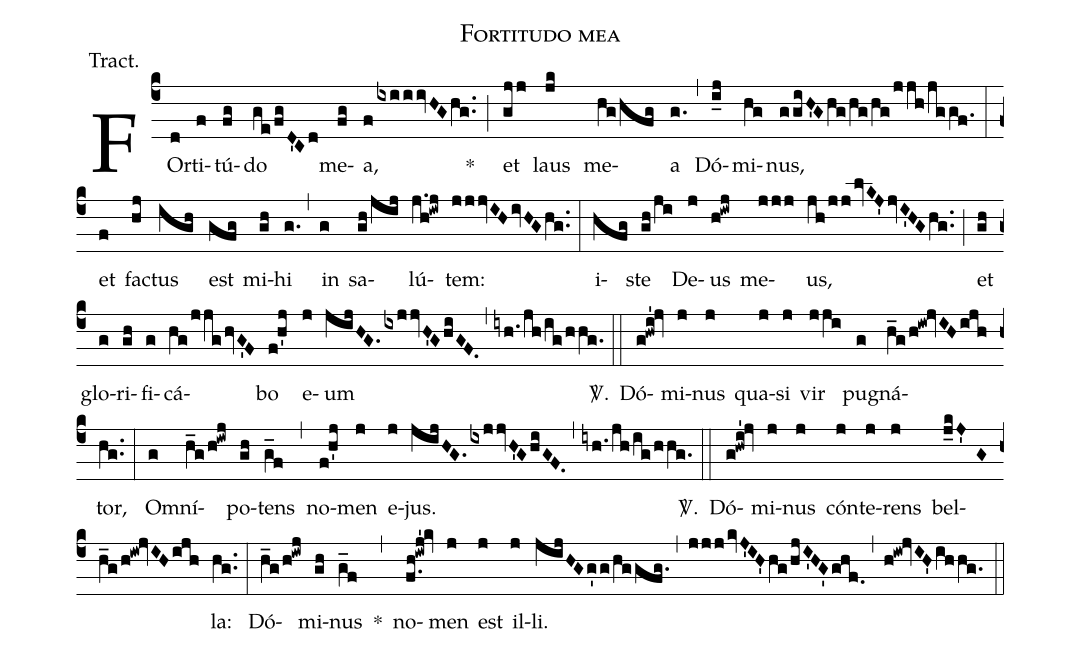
name:Fortitudo mea;
annotation:Tract.;
mode:8;
office-part:Tract;
%%
(c4) FOr(d)ti(f)tú(fg)do(ge/fgD'Cd) me(fg)a,(fixiiivHG/hg..) *(;) et(gjj) laus(jk) me(hg/hfg)a(g.) (,) Dó(i_j)mi(hg)nus,(ggiH'G/hg/hg/hg/jjh/jggf.) (:) et(f) fac(hj)tus(igh) est(gfg) mi(gh)hi(g.) (,) in(g) sa(gh/jij)lú(j.h!iwj)tem:(jjjvIH/ivHG/hg..) (:) i(hfg)ste(gh/ji) De(j)us(h!iwj) me(jjj)us,(jh/jj/lvKJ'/jvI'HG/hg..) (;) et(gh) glo(g)ri(gh)fi(g)cá(hg/jjg/hvG'F)bo(f!h'j) e(j)um(jijHG./ixjjvH'G/hiGF.) (,) (iyh./jh/ig/hhg.) <sp>V/</sp>.(::) Dó(g!hwi'!jv)mi(j)nus(j) qua(j)si(j) vir(jji) pu(g)gná(h_g/h!iw!jvIH/ijh)tor,(hg..) (:) Om(g)ní(h_g/h!iwj)po(gh)tens(g_f) (,) no(f!h'j)men(j) e(j)jus.(jijHG./ixjjvH'G/hiGF.) (,) (iyh./jh/ig/hhg.) <sp>V/</sp>.(::) Dó(g!hwi'!jv)mi(j)nus(j) cón(j)te(j)rens(j) bel(j_kJ'G/h_g/h!iw!jvIH/ijh)la:(hg..) (:) Dó(h_g/h!iwj)mi(gh)nus(g_f) *(,) no(f.h!iwj'!kv)men(j) est(j) il(j)li.(jijHG/g'g/hggfg.) (,) (jjj/kvJ'IH'/hg/hjI'HG'/ghf.) (,) (h!iw!jvIH'/ihhg.) (::)
